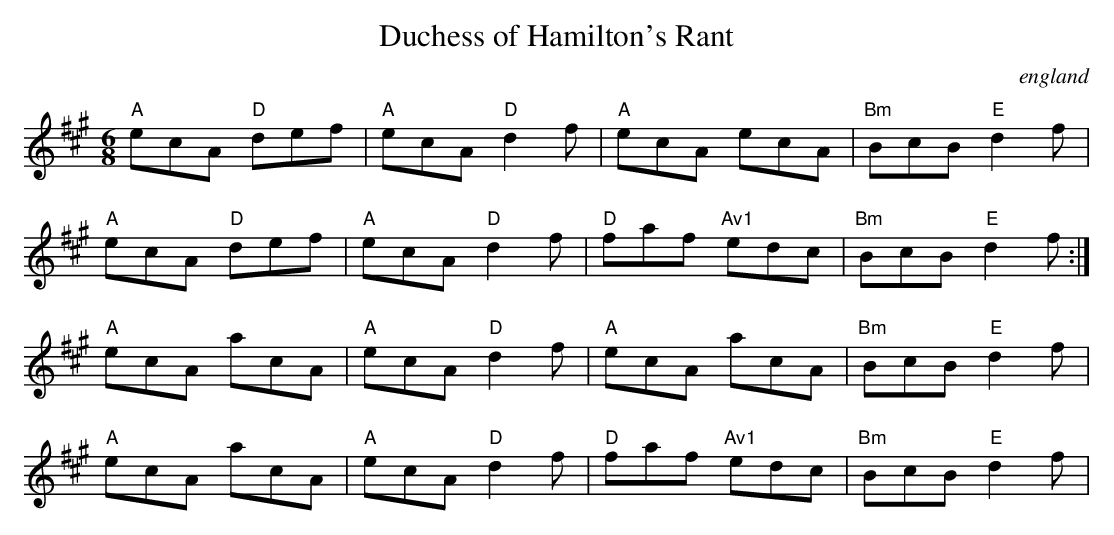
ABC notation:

X:1
T:Duchess of Hamilton's Rant
O:england
M:6/8
K:A
"A"ecA "D"def|"A"ecA "D"d2f|"A"ecA ecA|"Bm"BcB "E"d2f|
"A"ecA "D"def|"A"ecA "D"d2f|"D"faf "Av1"edc|"Bm"BcB "E"d2f:|
"A"ecA acA|"A"ecA "D"d2f|"A"ecA acA|"Bm"BcB "E"d2f|
"A"ecA acA|"A"ecA "D"d2f|"D"faf "Av1"edc|"Bm"BcB "E"d2f|
